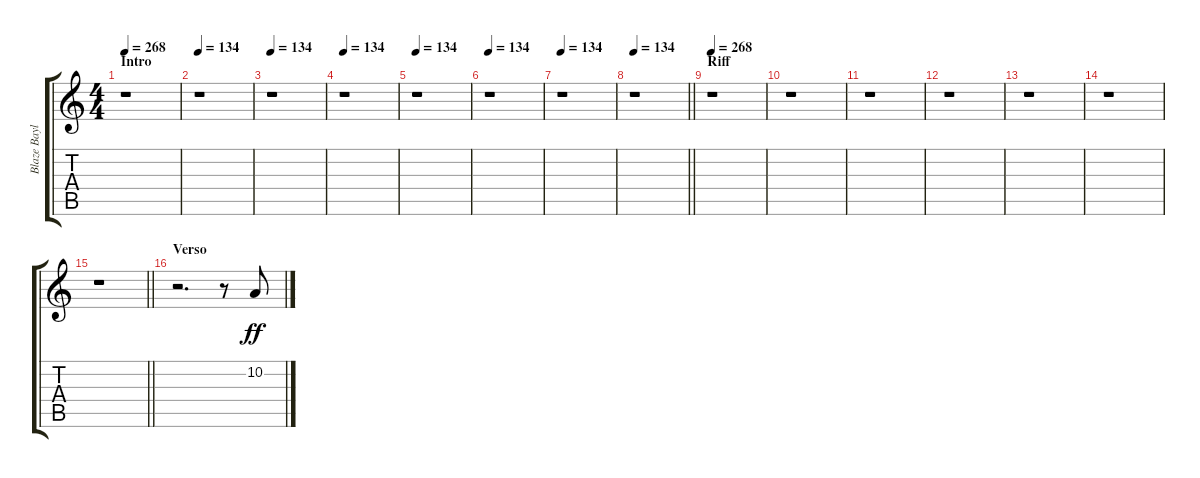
\track ("Blaze Bayley" "Blaze Bayl") {instrument voiceoohs}
\staff {score tabs}
\tuning (E4 B3 G3 D3 A2 E2) {hide}
\ts (4 4)
\section ("" "Intro")
\tempo 268
\tempo 134
\tempo 268
\clef g2
\ks c
r.1{dy ff instrument voiceoohs} |
\tempo 134
r.1 |
\tempo 134
r.1 |
\tempo 134
r.1 |
\tempo 134
r.1 |
\tempo 134
r.1 |
\tempo 134
r.1 |
\tempo 134
\barLineRight lightlight
r.1 |
\section ("" "Riff")
\tempo 268
r.1 |
r.1 |
r.1 |
r.1 |
r.1 |
r.1 |
\barLineRight lightlight
r.1 |
\section ("" "Verso ")
r.2{d} r.8 10.2.8
